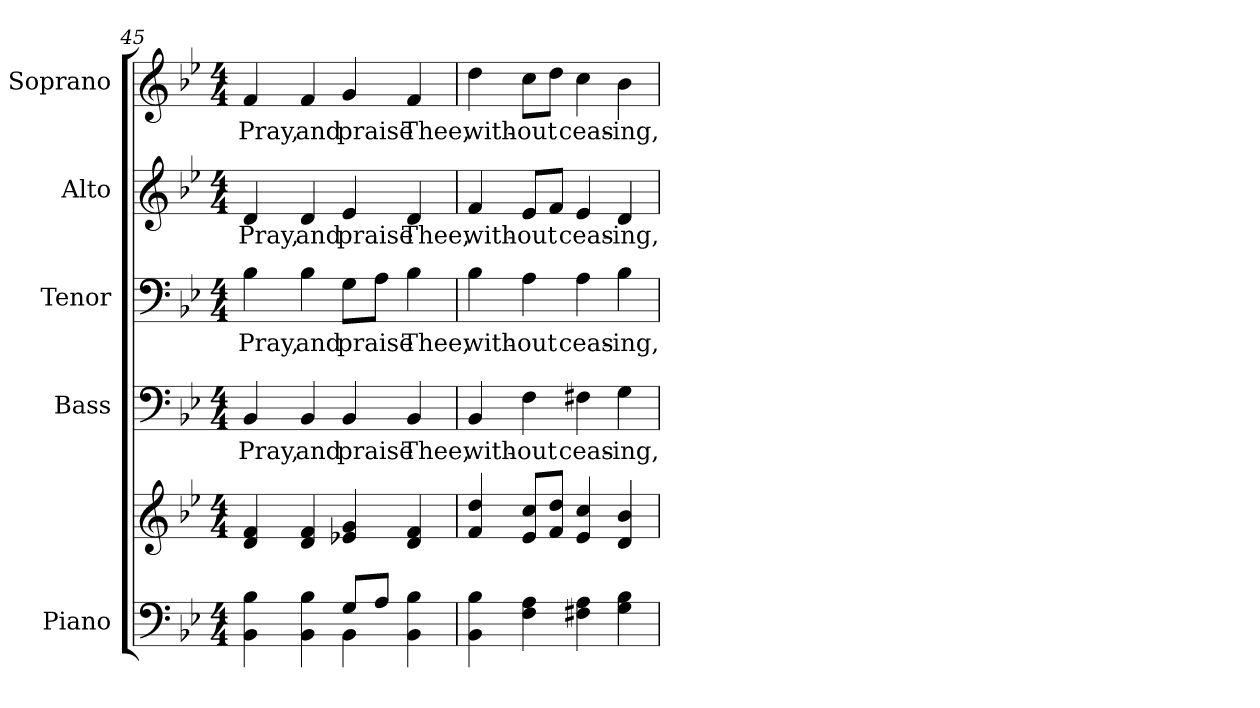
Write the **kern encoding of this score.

**kern	**kern	**kern	**text	**kern	**text	**kern	**text	**kern	**text
*part5	*part5	*part4	*part4	*part3	*part3	*part2	*part2	*part1	*part1
*staff6	*staff5	*staff4	*staff4	*staff3	*staff3	*staff2	*staff2	*staff1	*staff1
*I"Piano	*	*I"Bass	*	*I"Tenor	*	*I"Alto	*	*I"Soprano	*
*I'Pno.	*	*I'B.	*	*I'T.	*	*I'A.	*	*I'S.	*
!!LO:PB:g=z
*clefF4	*clefG2	*clefF4	*	*clefF4	*	*clefG2	*	*clefG2	*
*k[b-e-]	*k[b-e-]	*k[b-e-]	*	*k[b-e-]	*	*k[b-e-]	*	*k[b-e-]	*
*B-:	*B-:	*B-:	*	*B-:	*	*B-:	*	*B-:	*
*M4/4	*M4/4	*M4/4	*	*M4/4	*	*M4/4	*	*M4/4	*
=45	=45	=45	=45	=45	=45	=45	=45	=45	=45
*^	*	*	*	*	*	*	*	*	*
!	!	!	!	!LO:LY:b:color=#000000	!	!	!	!	!	!
!	!	!	!	!	!	!LO:LY:b:color=#000000	!	!	!	!
!	!	!	!	!	!	!	!	!LO:LY:b:color=#000000	!	!
!	!	!	!	!	!	!	!	!	!	!LO:LY:b:color=#000000
4BB-i\ 4B-i	2ryy	4di/ 4fi	4BB-i/	Pray,	4B-i\	Pray,	4di/	Pray,	4fi/	Pray,
!	!	!	!	!LO:LY:b:color=#000000	!	!	!	!	!	!
!	!	!	!	!	!	!LO:LY:b:color=#000000	!	!	!	!
!	!	!	!	!	!	!	!	!LO:LY:b:color=#000000	!	!
!	!	!	!	!	!	!	!	!	!	!LO:LY:b:color=#000000
4BB-i\ 4B-i	.	4di/ 4fi	4BB-i/	and	4B-i\	and	4di/	and	4fi/	and
!	!	!	!	!LO:LY:b:color=#000000	!	!	!	!	!	!
!	!	!	!	!	!	!LO:LY:b:color=#000000	!	!	!	!
!	!	!	!	!	!	!	!	!LO:LY:b:color=#000000	!	!
!	!	!	!	!	!	!	!	!	!	!LO:LY:b:color=#000000
8Gi/L	4BB-i\	4e-Xi/ 4gi	4BB-i/	praise	8Gi\L	praise	4e-i/	praise	4gi/	praise
8Ai/J	.	.	.	.	8Ai\J	.	.	.	.	.
!	!	!	!	!LO:LY:b:color=#000000	!	!	!	!	!	!
!	!	!	!	!	!	!LO:LY:b:color=#000000	!	!	!	!
!	!	!	!	!	!	!	!	!LO:LY:b:color=#000000	!	!
!	!	!	!	!	!	!	!	!	!	!LO:LY:b:color=#000000
4BB-i\ 4B-i	4ryy	4di/ 4fi	4BB-i/	Thee,	4B-i\	Thee,	4di/	Thee,	4fi/	Thee,
*v	*v	*	*	*	*	*	*	*	*	*
=46	=46	=46	=46	=46	=46	=46	=46	=46	=46
*^	*	*	*	*	*	*	*	*	*
!	!	!	!	!LO:LY:b:color=#000000	!	!	!	!	!	!
*v	*v	*	*	*	*	*	*	*	*	*
*^	*	*	*	*	*	*	*	*	*
!	!	!	!	!	!	!LO:LY:b:color=#000000	!	!	!	!
*v	*v	*	*	*	*	*	*	*	*	*
*^	*	*	*	*	*	*	*	*	*
!	!	!	!	!	!	!	!	!LO:LY:b:color=#000000	!	!
*v	*v	*	*	*	*	*	*	*	*	*
*^	*	*	*	*	*	*	*	*	*
!	!	!	!	!	!	!	!	!	!	!LO:LY:b:color=#000000
*v	*v	*	*	*	*	*	*	*	*	*
4BB-i\ 4B-i	4fi/ 4ddi	4BB-i/	with-	4B-i\	with-	4fi/	with-	4ddi\	with-
!	!	!	!LO:LY:b:color=#000000	!	!	!	!	!	!
!	!	!	!	!	!LO:LY:b:color=#000000	!	!	!	!
!	!	!	!	!	!	!	!LO:LY:b:color=#000000	!	!
!	!	!	!	!	!	!	!	!	!LO:LY:b:color=#000000
4Fi\ 4Ai	8e-i/ 8cciL	4Fi\	-out	4Ai\	-out	8e-i/L	-out	8cci\L	-out
.	8fi/ 8ddiJ	.	.	.	.	8fi/J	.	8ddi\J	.
!	!	!	!LO:LY:b:color=#000000	!	!	!	!	!	!
!	!	!	!	!	!LO:LY:b:color=#000000	!	!	!	!
!	!	!	!	!	!	!	!LO:LY:b:color=#000000	!	!
!	!	!	!	!	!	!	!	!	!LO:LY:b:color=#000000
4F#Xi\ 4Ai	4e-i/ 4cci	4F#Xi\	ceas-	4Ai\	ceas-	4e-i/	ceas-	4cci\	ceas-
!	!	!	!LO:LY:b:color=#000000	!	!	!	!	!	!
!	!	!	!	!	!LO:LY:b:color=#000000	!	!	!	!
!	!	!	!	!	!	!	!LO:LY:b:color=#000000	!	!
!	!	!	!	!	!	!	!	!	!LO:LY:b:color=#000000
4Gi\ 4B-i	4di/ 4b-i	4Gi\	-ing,	4B-i\	-ing,	4di/	-ing,	4b-i\	-ing,
=	=	=	=	=	=	=	=	=	=
*-	*-	*-	*-	*-	*-	*-	*-	*-	*-
